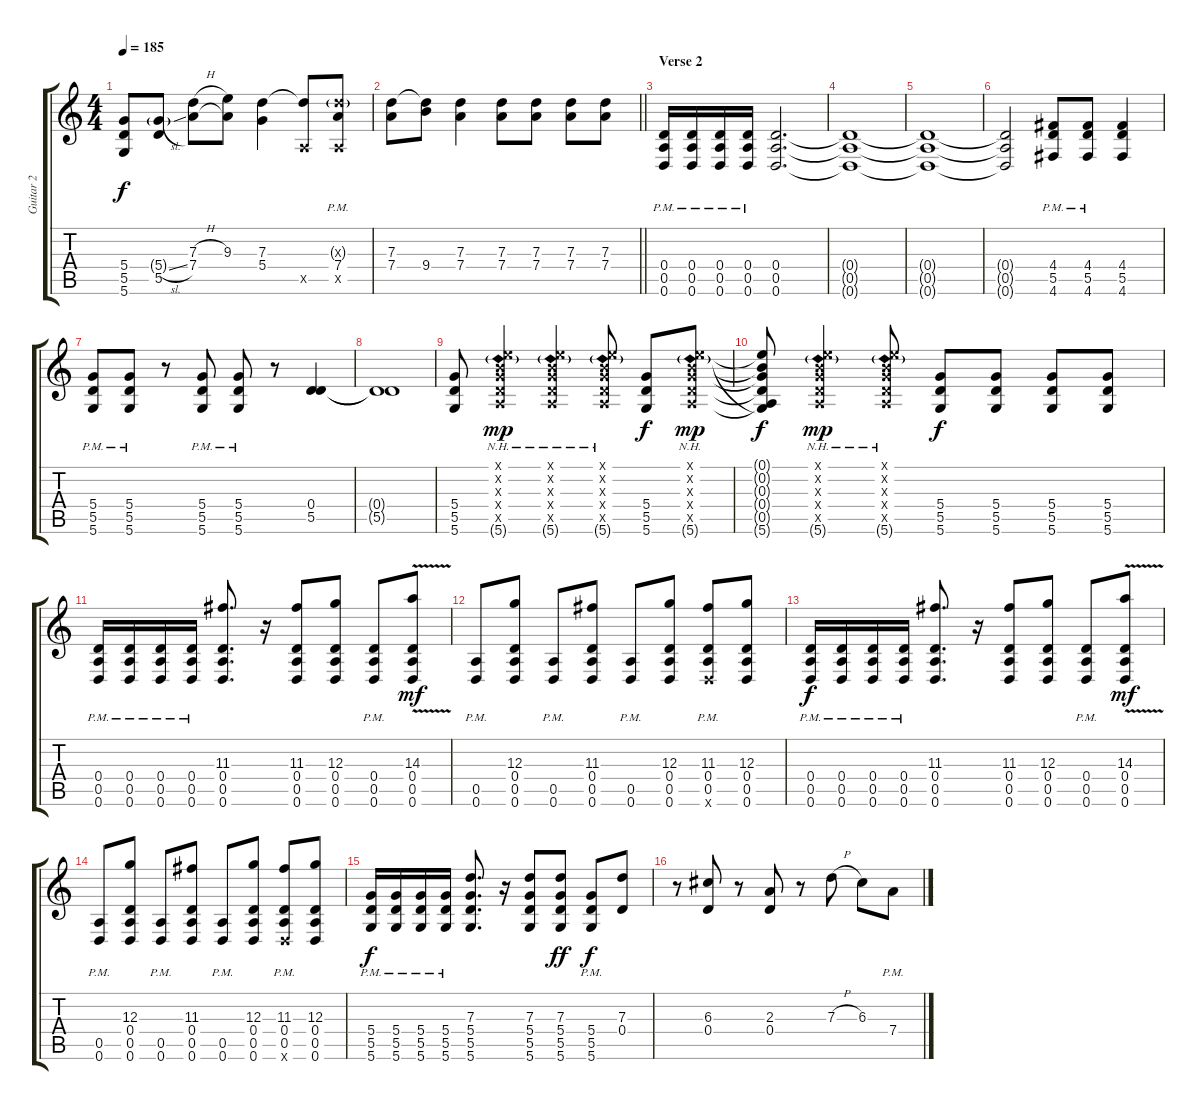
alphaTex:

\track ("Guitar 2" "Guitar 2") {instrument overdrivenguitar}
\staff {score tabs}
\tuning (E4 B3 G3 D3 A2 D2) {hide}
\ts (4 4)
\tempo 185
\clef g2
\ks c
(5.4{t} 5.5{t} 5.6{t}).8{dy f} (5.4{sl g} 5.5).8 (7.3{h} 7.4).8 (9.3 7.4{t}).8 (7.3 5.4).4 (7.3{t} 0.5{x}).8 (7.3{g x} 7.4{pm} 0.5{x}).8 |
\barLineRight lightlight
(7.3 7.4).8 (7.3{t} 9.4).8 (7.3 7.4).4 (7.3 7.4).8 (7.3 7.4).8 (7.3 7.4).8 (7.3 7.4).8 |
\section ("" "Verse 2")
(0.4{pm} 0.5{pm} 0.6{pm}).16 (0.4{pm} 0.5{pm} 0.6{pm}).16 (0.4{pm} 0.5{pm} 0.6{pm}).16 (0.4{pm} 0.5{pm} 0.6{pm}).16 (0.4 0.5 0.6).2{d} |
(0.4{t} 0.5{t} 0.6{t}).1 |
(0.4{t} 0.5{t} 0.6{t}).1 |
(0.4{t} 0.5{t} 0.6{t}).2 (4.4{pm} 5.5{pm} 4.6{pm}).8 (4.4{pm} 5.5{pm} 4.6{pm}).8 (4.4 5.5 4.6).4 |
(5.4{pm} 5.5{pm} 5.6{pm}).8 (5.4{pm} 5.5{pm} 5.6{pm}).8 r.8 (5.4{pm} 5.5{pm} 5.6{pm}).8 (5.4{pm} 5.5{pm} 5.6{pm}).8 r.8 (0.4 5.5).4 |
(0.4{t} 5.5{t}).1 |
(5.4 5.5 5.6).8 (0.1{x} 0.2{x} 0.3{x} 0.4{x} 0.5{x} 5.6{nh g}).4{dy mp} (0.1{x} 0.2{x} 0.3{x} 0.4{x} 0.5{x} 5.6{nh g}).4 (0.1{x} 0.2{x} 0.3{x} 0.4{x} 0.5{x} 5.6{nh g}).8 (5.4 5.5 5.6).8{dy f} (0.1{x} 0.2{x} 0.3{x} 0.4{x} 0.5{x} 5.6{nh g}).8{dy mp} |
(0.1{t} 0.2{t} 0.3{t} 0.4{t} 0.5{t} 5.6{t}).8{dy f} (0.1{x} 0.2{x} 0.3{x} 0.4{x} 0.5{x} 5.6{nh g}).4{dy mp} (0.1{x} 0.2{x} 0.3{x} 0.4{x} 0.5{x} 5.6{nh g}).8 (5.4 5.5 5.6).8{dy f} (5.4 5.5 5.6).8 (5.4 5.5 5.6).8 (5.4 5.5 5.6).8 |
(0.4{pm} 0.5{pm} 0.6{pm}).16 (0.4{pm} 0.5{pm} 0.6{pm}).16 (0.4{pm} 0.5{pm} 0.6{pm}).16 (0.4{pm} 0.5{pm} 0.6{pm}).16 (11.3 0.4 0.5 0.6).8{d} r.16 (11.3 0.4 0.5 0.6).8 (12.3 0.4 0.5 0.6).8 (0.4{pm} 0.5{pm} 0.6{pm}).8 (14.3{v} 0.4 0.5 0.6).8{dy mf} |
(0.5{pm} 0.6{pm}).8 (12.3 0.4 0.5 0.6).8 (0.5{pm} 0.6{pm}).8 (11.3 0.4 0.5 0.6).8 (0.5{pm} 0.6{pm}).8 (12.3 0.4 0.5 0.6).8 (11.3 0.4{pm} 0.5{pm} 0.6{x}).8 (12.3 0.4 0.5 0.6).8 |
(0.4{pm} 0.5{pm} 0.6{pm}).16{dy f} (0.4{pm} 0.5{pm} 0.6{pm}).16 (0.4{pm} 0.5{pm} 0.6{pm}).16 (0.4{pm} 0.5{pm} 0.6{pm}).16 (11.3 0.4 0.5 0.6).8{d} r.16 (11.3 0.4 0.5 0.6).8 (12.3 0.4 0.5 0.6).8 (0.4{pm} 0.5{pm} 0.6{pm}).8 (14.3{v} 0.4 0.5 0.6).8{dy mf} |
(0.5{pm} 0.6{pm}).8 (12.3 0.4 0.5 0.6).8 (0.5{pm} 0.6{pm}).8 (11.3 0.4 0.5 0.6).8 (0.5{pm} 0.6{pm}).8 (12.3 0.4 0.5 0.6).8 (11.3 0.4{pm} 0.5{pm} 0.6{x}).8 (12.3 0.4 0.5 0.6).8 |
(5.4{pm} 5.5{pm} 5.6{pm}).16{dy f} (5.4{pm} 5.5{pm} 5.6{pm}).16 (5.4{pm} 5.5{pm} 5.6{pm}).16 (5.4{pm} 5.5{pm} 5.6{pm}).16 (7.3 5.4 5.5 5.6).8{d} r.16 (7.3 5.4 5.5 5.6).8 (7.3 5.4 5.5 5.6).8{dy ff} (5.4{pm} 5.5{pm} 5.6{pm}).8{dy f} (7.3 0.4).8 |
r.8 (6.3 0.4).8 r.8 (2.3 0.4).8 r.8 7.3{h}.8 6.3.8 7.4{pm}.8
